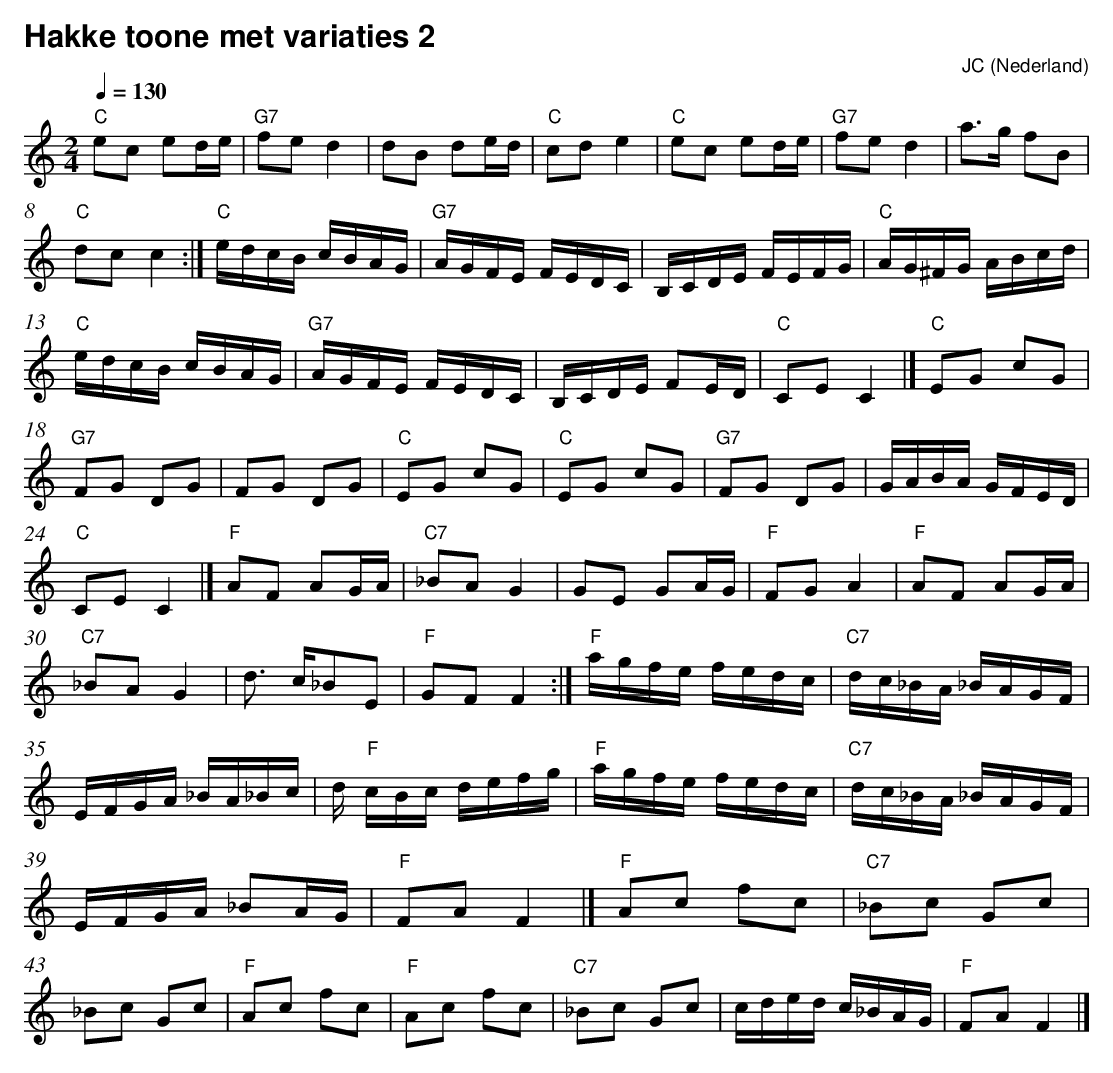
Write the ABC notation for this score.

X:1
T:Hakke toone met variaties 2
C:JC
O:Nederland
M:2/4
L:1/8
Q:1/4=130
K:C
V:1
"C" ec ed/e/ |"G7" fe d2 |dB de/d/ |"C" cd e2 |
"C" ec ed/e/ |"G7" fe d2 |a3/2g/ fB |"C" dc c2 :|
"C" e/d/c/B/ c/B/A/G/ |"G7" A/G/F/E/ F/E/D/C/ |B,/C/D/E/ F/E/F/G/ |"C"A/G/^F/G/ A/B/c/d/ |
"C" e/d/c/B/ c/B/A/G/ |"G7" A/G/F/E/ F/E/D/C/ |B,/C/D/E/ FE/D/ |"C" CE C2
|]"C" EG cG |"G7" FG DG |FG DG |"C" EG cG |
"C" EG cG |"G7" FG DG |G/A/B/A/ G/F/E/D/ |"C" CE C2 |]
"F" AF AG/A/ |"C7" _BA G2 |GE GA/G/ |"F" FG A2 |
"F" AF AG/A/ |"C7" _BA G2 |d3/2 c/_BE |"F" GF F2 :|
"F" a/g/f/e/ f/e/d/c/ |"C7" d/c/_B/A/ _B/A/G/F/ |E/F/G/A/ _B/A/_B/c/ |d/"F" c/B/c/ d/e/f/g/ |
"F" a/g/f/e/ f/e/d/c/ |"C7" d/c/_B/A/ _B/A/G/F/ |E/F/G/A/ _BA/G/ |"F" FA F2
|]"F" Ac fc |"C7" _Bc Gc |_Bc Gc |"F" Ac fc |
"F" Ac fc |"C7" _Bc Gc |c/d/e/d/ c/_B/A/G/ |"F" FA F2 |]
